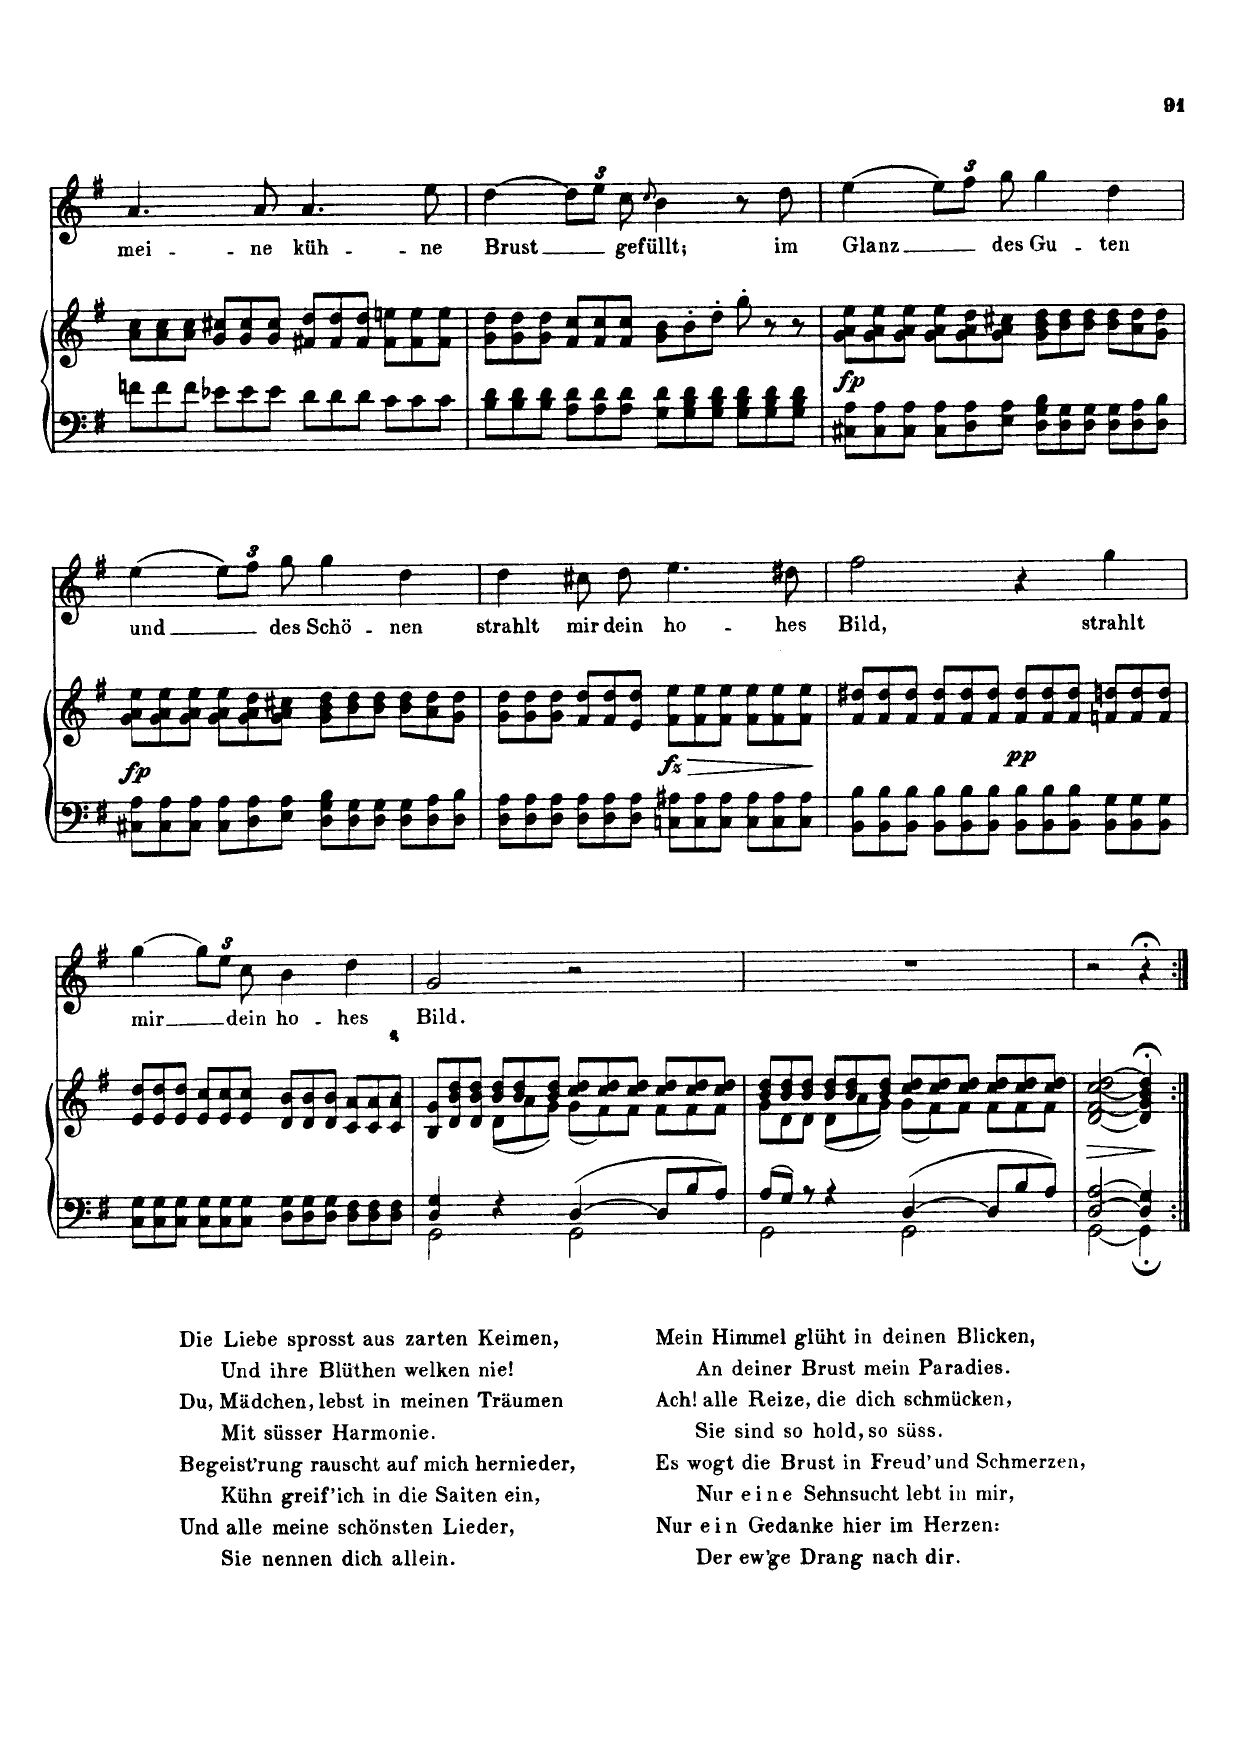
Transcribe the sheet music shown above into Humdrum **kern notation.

**kern	**kern	**dynam	**kern	**text
*part2	*part2	*part2	*part1	*part1
*staff3	*staff2	*staff2/3	*staff1	*staff1
*I"Pianoforte	*	*	*I"Singstimme Voice	*
*I'Pno	*	*	*	*
*clefF4	*clefG2	*	*clefG2	*
*k[f#]	*k[f#]	*	*k[f#]	*
*M2/2	*M2/2	*	*M2/2	*
*met(c|)	*met(c|)	*	*met(c|)	*
*Xbrackettup	*Xbrackettup	*	*	*
=13	=13	=13	=13	=13
12fn\L	12a\ 12cc\L	.	4.a/	mei-
12f\	12a\ 12cc\	.	.	.
12f\J	12a\ 12cc\J	.	.	.
12e-X\L	12g/ 12cc#X/L	.	.	.
12e-\	12g/ 12cc#/	.	.	.
.	.	.	8a/	-ne
12e-\J	12g/ 12cc#/J	.	.	.
12d\L	12f#X/ 12dd/L	.	4.a/	küh-
12d\	12f#/ 12dd/	.	.	.
12d\J	12f#/ 12dd/J	.	.	.
12c\L	12f#\ 12een\L	.	.	.
12c\	12f#\ 12ee\	.	.	.
.	.	.	8ee\	-ne
12c\J	12f#\ 12ee\J	.	.	.
=14	=14	=14	=14	=14
12B\ 12d\L	12g\ 12dd\L	.	[4dd\	Brust
12B\ 12d\	12g\ 12dd\	.	.	.
12B\ 12d\J	12g\ 12dd\J	.	.	.
12A\ 12d\L	12f#/ 12cc/L	.	12dd\L]	.
12A\ 12d\	12f#/ 12cc/	.	12ee\J	.
12A\ 12d\J	12f#/ 12cc/J	.	12cc\	ge-
.	.	.	8qcc/	.
12G\ 12d\L	12g\ 12b\L	.	4b\	-füllt;
12G\ 12B\ 12d\	12b'\	.	.	.
12G\ 12B\ 12d\J	12dd'\J	.	.	.
*	*brackettup	*	*	*
12G\ 12B\ 12d\L	12gg'\	.	8r	.
12G\ 12B\ 12d\	12r	.	.	.
.	.	.	8dd\	im
12G\ 12B\ 12d\J	12r	.	.	.
=15	=15	=15	=15	=15
*	*Xbrackettup	*	*	*
!	!	!LO:DY:b	!	!
12C#X\ 12A\L	12g\ 12a\ 12ee\L	fp	[4ee\	Glanz
12C#\ 12A\	12g\ 12a\ 12ee\	.	.	.
12C#\ 12A\J	12g\ 12a\ 12ee\J	.	.	.
12C#\ 12A\L	12g\ 12a\ 12ee\L	.	12ee\L]	.
12D\ 12A\	12g\ 12a\ 12dd\	.	12ff#\J	.
12E\ 12A\J	12g\ 12a\ 12cc#X\J	.	12gg\	des
12D\ 12G\ 12B\L	12g\ 12b\ 12dd\L	.	4gg\	Gu-
12D\ 12G\	12b\ 12dd\	.	.	.
12D\ 12G\J	12b\ 12dd\J	.	.	.
12D\ 12G\L	12b/ 12dd/L	.	4dd\	-ten
12D\ 12A\	12a/ 12dd/	.	.	.
12D\ 12B\J	12g/ 12dd/J	.	.	.
=16	=16	=16	=16	=16
!	!	!LO:DY:b	!	!
12C#X\ 12A\L	12g\ 12a\ 12ee\L	fp	[4ee\	und
12C#\ 12A\	12g\ 12a\ 12ee\	.	.	.
12C#\ 12A\J	12g\ 12a\ 12ee\J	.	.	.
12C#\ 12A\L	12g\ 12a\ 12ee\L	.	12ee\L]	.
12D\ 12A\	12g\ 12a\ 12dd\	.	12ff#\J	.
12E\ 12A\J	12g\ 12a\ 12cc#X\J	.	12gg\	des
12D\ 12G\ 12B\L	12g\ 12b\ 12dd\L	.	4gg\	Schö-
12D\ 12G\	12b\ 12dd\	.	.	.
12D\ 12G\J	12b\ 12dd\J	.	.	.
12D\ 12G\L	12b/ 12dd/L	.	4dd\	-nen
12D\ 12A\	12a/ 12dd/	.	.	.
12D\ 12B\J	12g/ 12dd/J	.	.	.
=17	=17	=17	=17	=17
12D\ 12A\L	12g\ 12dd\L	.	4dd\	strahlt
12D\ 12A\	12g\ 12dd\	.	.	.
12D\ 12A\J	12g\ 12dd\J	.	.	.
12D\ 12A\L	12f#/ 12dd/L	.	8cc#X\	mir
12D\ 12A\	12f#/ 12dd/	.	.	.
.	.	.	8dd\	dein
12D\ 12A\J	12e/ 12dd/J	.	.	.
!	!	!LO:DY:b	!	!
12Cn\ 12A#X\L	12f#\ 12ee\L	fz	4.ee\	ho-
!	!	!LO:HP:b	!	!
12C\ 12A#\	12f#\ 12ee\	>	.	.
12C\ 12A#\J	12f#\ 12ee\J	.	.	.
12C\ 12A#\L	12f#\ 12ee\L	.	.	.
12C\ 12A#\	12f#\ 12ee\	.	.	.
.	.	.	8dd#X\	-hes
12C\ 12A#\J	12f#\ 12ee\J	.	.	.
.	.	]	.	.
=18	=18	=18	=18	=18
12BB\ 12B\L	12f#/ 12dd#X/L	.	2ff#\	Bild,
12BB\ 12B\	12f#/ 12dd#/	.	.	.
12BB\ 12B\J	12f#/ 12dd#/J	.	.	.
12BB\ 12B\L	12f#/ 12dd#/L	.	.	.
12BB\ 12B\	12f#/ 12dd#/	.	.	.
12BB\ 12B\J	12f#/ 12dd#/J	.	.	.
!	!	!LO:DY:b	!	!
12BB\ 12B\L	12f#/ 12dd#/L	pp	4r	.
12BB\ 12B\	12f#/ 12dd#/	.	.	.
12BB\ 12B\J	12f#/ 12dd#/J	.	.	.
12BB\ 12G\L	12fn/ 12ddn/L	.	4gg\	strahlt
12BB\ 12G\	12f/ 12dd/	.	.	.
12BB\ 12G\J	12f/ 12dd/J	.	.	.
=19	=19	=19	=19	=19
12C\ 12G\L	12e/ 12dd/L	.	[4gg\	mir
12C\ 12G\	12e/ 12dd/	.	.	.
12C\ 12G\J	12e/ 12dd/J	.	.	.
12C\ 12G\L	12e/ 12cc/L	.	12gg\L]	.
12C\ 12G\	12e/ 12cc/	.	12ee\J	.
12C\ 12G\J	12e/ 12cc/J	.	12cc\	dein
12D\ 12G\L	12d/ 12b/L	.	4b\	ho-
12D\ 12G\	12d/ 12b/	.	.	.
12D\ 12G\J	12d/ 12b/J	.	.	.
12D\ 12F#\L	12c/ 12a/L	.	4dd\	-hes
12D\ 12F#\	12c/ 12a/	.	.	.
12D\ 12F#\J	12c/ 12a/J	.	.	.
=20	=20	=20	=20	=20
*^	*^	*	*	*
4D/ 4G/	2GG\	12B/ 12g/L	4ryy	.	2g/	Bild.
.	.	12d/ 12b/ 12dd/	.	.	.	.
.	.	12d/ 12b/ 12dd/J	.	.	.	.
4r	.	12b/ 12dd/L	(12d\L	.	.	.
.	.	12b/	12a\	.	.	.
.	.	12b/ 12dd/J	12g\J)	.	.	.
[4D/	2GG\	12cc/ 12dd/L	(12g\L	.	2r	.
.	.	12cc/ 12dd/	12f#\)	.	.	.
.	.	12cc/ 12dd/J	12f#\J	.	.	.
12D/L]	.	12cc/ 12dd/L	12f#\L	.	.	.
12B/	.	12cc/ 12dd/	12f#\	.	.	.
12A/J	.	12cc/ 12dd/J	12f#\J	.	.	.
=21	=21	=21	=21	=21	=21	=21
*brackettup	*	*	*	*	*	*
12A/L	2GG\	12b/ 12dd/L	12g\L	.	1r	.
12G/J	.	12b/ 12dd/	12d\	.	.	.
12r	.	12b/ 12dd/J	12d\J	.	.	.
4r	.	12b/ 12dd/L	(12d\L	.	.	.
.	.	12b/ 12dd/	12a\	.	.	.
.	.	12b/ 12dd/J	12g\J)	.	.	.
[4D/	2GG\	12cc/ 12dd/L	(12g\L	.	.	.
.	.	12cc/ 12dd/	12f#\)	.	.	.
.	.	12cc/ 12dd/J	12f#\J	.	.	.
12D/L]	.	12cc/ 12dd/L	12f#\L	.	.	.
12B/	.	12cc/ 12dd/	12f#\	.	.	.
12A/J	.	12cc/ 12dd/J	12f#\J	.	.	.
=22	=22	=22	=22	=22	=22	=22
!	!	!	!	!LO:HP:b	!	!
*	*	*v	*v	*	*	*
[2D/ 2A/	[2GG\	(([2d/ 2f#/ 2cc/ [2dd/	>	2r	.
4D/] 4G/	4GG;\]	4d/];< 4g/;< 4b/;< 4dd/];<))	.	4r;<	.
*v	*v	*	*	*	*
.	.	]	.	.
=:|!	=:|!	=:|!	=:|!	=:|!
*-	*-	*-	*-	*-
